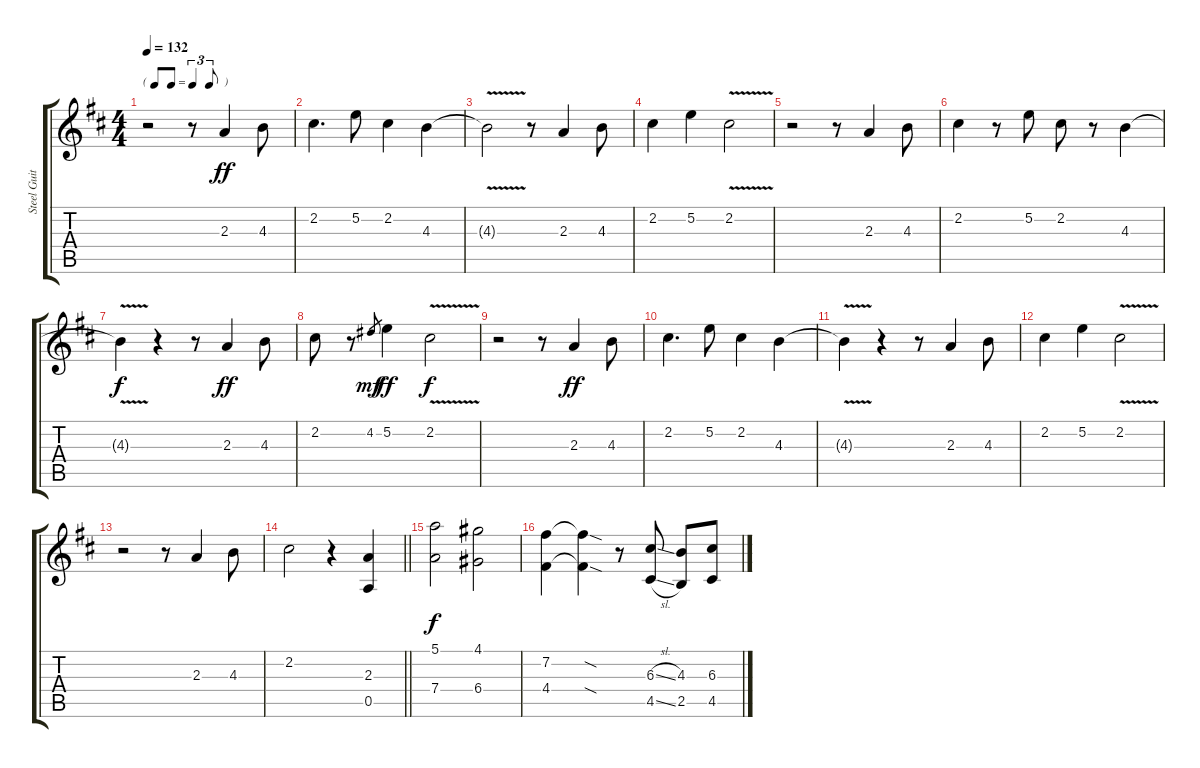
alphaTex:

\track ("Steel Guitar" "Steel Guit") {instrument acousticguitarsteel}
\staff {score tabs}
\tuning (E4 B3 G3 D3 A2 E2) {hide}
\ts (4 4)
\tf triplet8th
\tempo 132
\clef g2
\ks d
r.2{dy f} r.8 2.3.4{dy ff} 4.3.8 |
2.2.4{d} 5.2.8 2.2.4 4.3.4 |
4.3{v t}.2 r.8 2.3.4 4.3.8 |
2.2.4 5.2.4 2.2{v}.2 |
r.2 r.8 2.3.4 4.3.8 |
2.2.4 r.8 5.2.8 2.2.8 r.8 4.3.4 |
4.3{v t}.4{dy f} r.4 r.8 2.3.4{dy ff} 4.3.8 |
2.2.8 r.8 4.2.8{gr dy mf} 5.2.4{dy ff} 2.2{v}.2{dy f} |
r.2 r.8 2.3.4{dy ff} 4.3.8 |
2.2.4{d} 5.2.8 2.2.4 4.3.4 |
4.3{v t}.4 r.4 r.8 2.3.4 4.3.8 |
2.2.4 5.2.4 2.2{v}.2 |
r.2 r.8 2.3.4 4.3.8 |
\barLineRight lightlight
2.2.2 r.4 (2.3 0.5).4 |
(5.1 7.4).2{dy f} (4.1 6.4).2 |
(7.2 4.4).4 (7.2{sod t} 4.4{sod t}).4 r.8 (6.3{sl} 4.5{sl}).8 (4.3 2.5).8 (6.3 4.5).8
